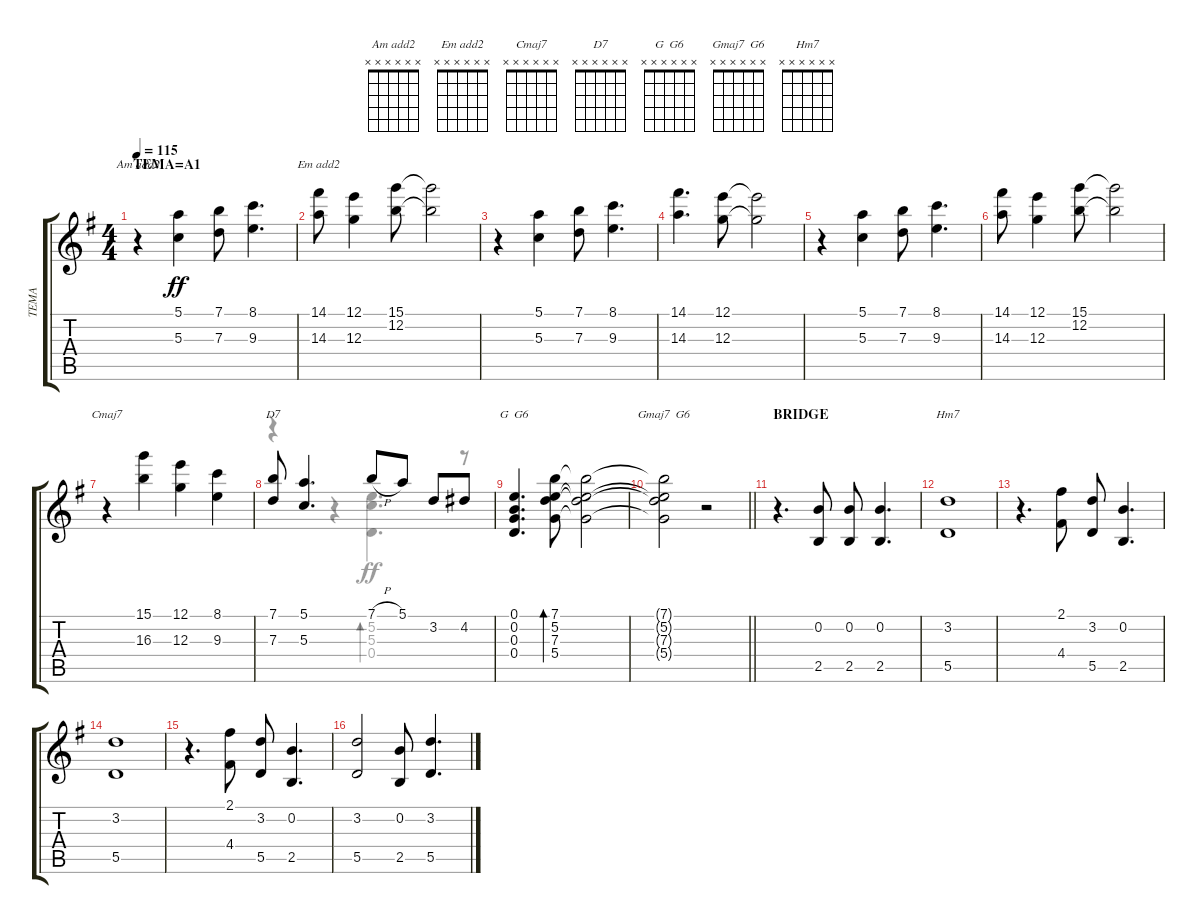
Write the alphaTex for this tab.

\track ("TEMA" "TEMA") {instrument electricguitarjazz}
\staff {score tabs}
\tuning (E4 B3 G3 D3 A2 E2) {hide}
\chord ("Am add2" x x x x x x)
\chord ("Em add2" x x x x x x)
\chord ("Cmaj7" x x x x x x)
\chord ("D7" x x x x x x)
\chord ("G  G6" x x x x x x)
\chord ("Gmaj7  G6" x x x x x x)
\chord ("Hm7" x x x x x x)
\voice
\ts (4 4)
\section ("" "TEMA=A1")
\tempo 115
\clef g2
\ks eminor
r.4{ch "Am add2" dy ff} (5.1 5.3).4 (7.1 7.3).8 (8.1 9.3).4{d} |
(14.1 14.3).8{ch "Em add2"} (12.1 12.3).4 (15.1 12.2).8 (15.1{t} 12.2{t}).2 |
r.4 (5.1 5.3).4 (7.1 7.3).8 (8.1 9.3).4{d} |
(14.1 14.3).4{d} (12.1 12.3).8 (12.1{t} 12.3{t}).2 |
r.4 (5.1 5.3).4 (7.1 7.3).8 (8.1 9.3).4{d} |
(14.1 14.3).8 (12.1 12.3).4 (15.1 12.2).8 (15.1{t} 12.2{t}).2 |
r.4{ch "Cmaj7"} (15.1 16.3).4 (12.1 12.3).4 (8.1 9.3).4 |
(7.1 7.3).8{ch "D7"} (5.1 5.3).4{d} 7.1{h}.8 5.1.8 3.2.8 4.2.8 |
(0.1 0.2 0.3 0.4).4{d ch "G  G6"} (7.1 5.2 7.3 5.4).8{bd 60} (7.1{t} 5.2{t} 7.3{t} 5.4{t}).2 |
\barLineRight lightlight
(7.1{t} 5.2{t} 7.3{t} 5.4{t}).2{ch "Gmaj7  G6"} r.2 |
\section ("" "BRIDGE")
r.4{d} (0.2 2.5).8 (0.2 2.5).8 (0.2 2.5).4{d} |
(3.2 5.5).1{ch "Hm7"} |
r.4{d} (2.1 4.4).8 (3.2 5.5).8 (0.2 2.5).4{d} |
(3.2 5.5).1 |
r.4{d} (2.1 4.4).8 (3.2 5.5).8 (0.2 2.5).4{d} |
(3.2 5.5).2 (0.2 2.5).8 (3.2 5.5).4{d}
\voice
\clef g2
\ottava regular
\simile none
\ks eminor
|
|
|
|
|
|
|
r.4 r.4 (5.2 5.3 0.4).4{d bd 120} r.8 |
|
\barLineRight lightlight
|
|
|
|
|
|
